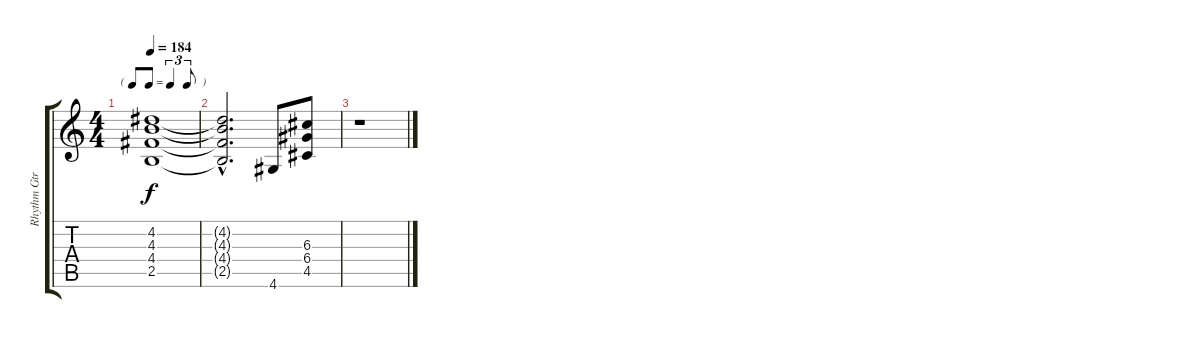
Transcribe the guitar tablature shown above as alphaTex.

\track ("Rhythm Gtr 1" "Rhythm Gtr") {instrument distortionguitar}
\staff {score tabs}
\tuning (E4 B3 G3 D3 A2 E2) {hide}
\ts (4 4)
\tf triplet8th
\tempo 184
\clef g2
\ks c
(4.2{t} 4.3{t} 4.4{t} 2.5{t}).1{dy f} |
(4.2{hac t} 4.3{hac t} 4.4{hac t} 2.5{hac t}).2{d} 4.6.8 (6.3 6.4 4.5).8 |
r.1
